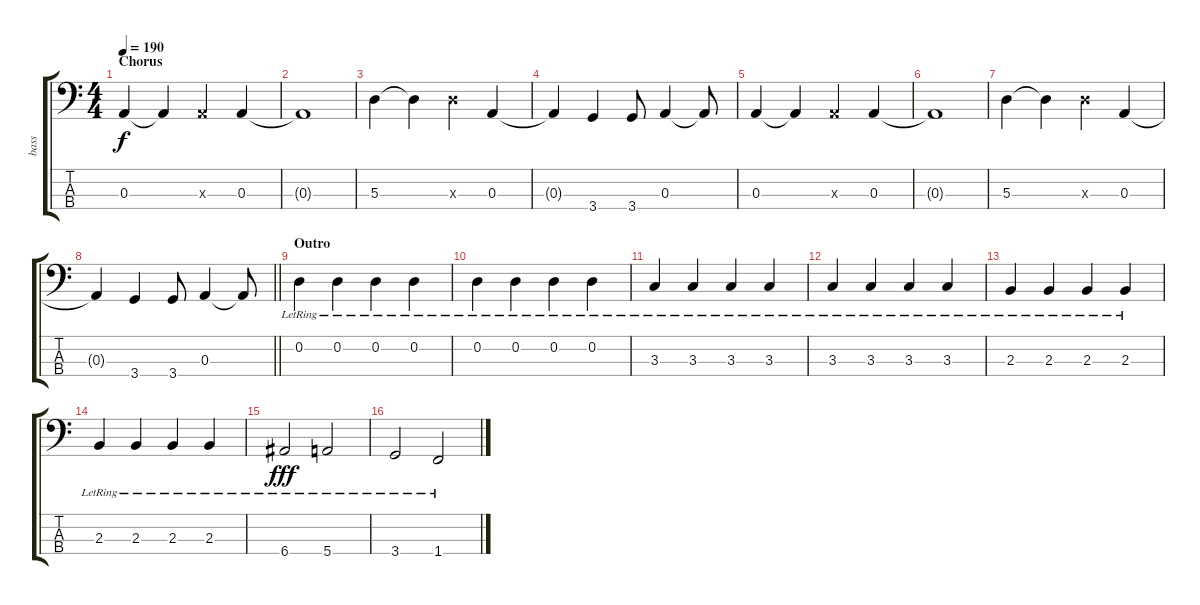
\track ("bass" "bass") {instrument electricbassfinger}
\staff {score tabs}
\tuning (G2 D2 A1 E1) {hide}
\ts (4 4)
\section ("" "Chorus")
\tempo 190
\clef f4
\ks c
0.3.4{dy f} 0.3{t}.4 0.3{x}.4 0.3.4 |
0.3{t}.1 |
5.3.4 5.3{t}.4 5.3{x}.4 0.3.4 |
0.3{t}.4 3.4.4 3.4.8 0.3.4 0.3{t}.8 |
0.3.4 0.3{t}.4 0.3{x}.4 0.3.4 |
0.3{t}.1 |
5.3.4 5.3{t}.4 5.3{x}.4 0.3.4 |
\barLineRight lightlight
0.3{t}.4 3.4.4 3.4.8 0.3.4 0.3{t}.8 |
\section ("" "Outro")
0.2{lr}.4{volume 11} 0.2{lr}.4 0.2{lr}.4 0.2{lr}.4 |
0.2{lr}.4 0.2{lr}.4 0.2{lr}.4 0.2{lr}.4 |
3.3{lr}.4 3.3{lr}.4 3.3{lr}.4 3.3{lr}.4 |
3.3{lr}.4 3.3{lr}.4 3.3{lr}.4 3.3{lr}.4 |
2.3{lr}.4 2.3{lr}.4 2.3{lr}.4 2.3{lr}.4 |
2.3{lr}.4 2.3{lr}.4 2.3{lr}.4 2.3{lr}.4 |
6.4{lr}.2{dy fff} 5.4{lr}.2 |
3.4{lr}.2 1.4{lr}.2
